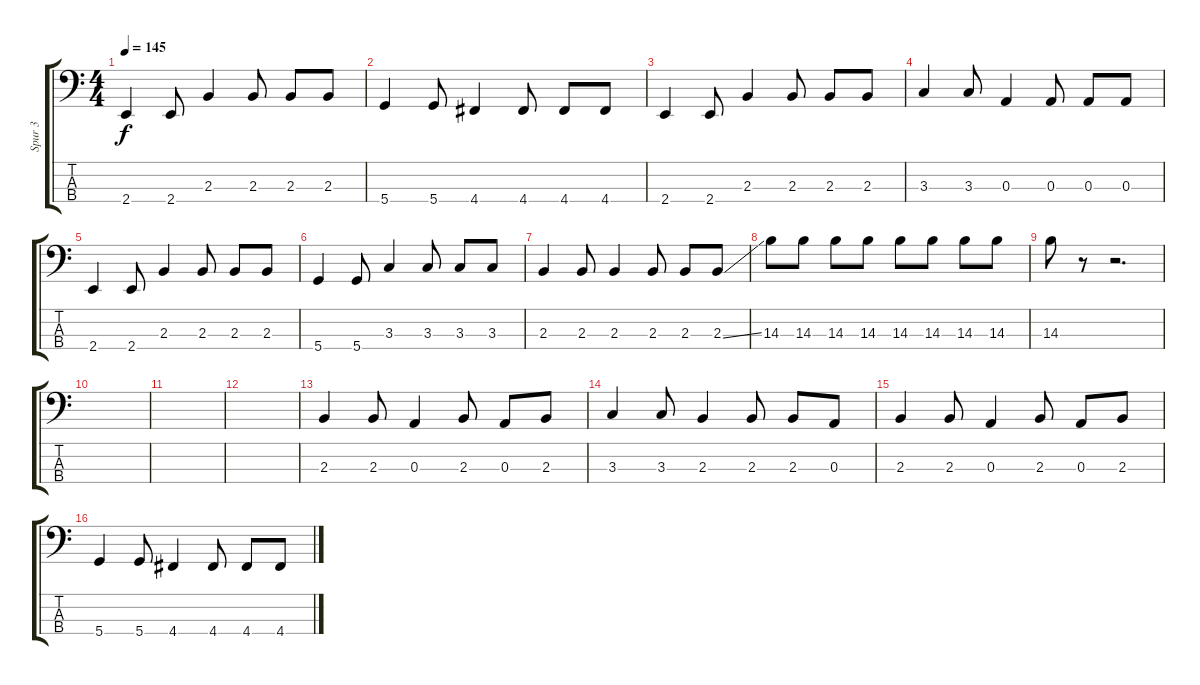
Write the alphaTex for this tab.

\track ("Spur 3" "Spur 3") {instrument electricbassfinger}
\staff {score tabs}
\tuning (G2 D2 A1 D1) {hide}
\ts (4 4)
\tempo 145
\clef f4
\ks c
2.4.4{dy f} 2.4.8 2.3.4 2.3.8 2.3.8 2.3.8 |
5.4.4 5.4.8 4.4.4 4.4.8 4.4.8 4.4.8 |
2.4.4 2.4.8 2.3.4 2.3.8 2.3.8 2.3.8 |
3.3.4 3.3.8 0.3.4 0.3.8 0.3.8 0.3.8 |
2.4.4 2.4.8 2.3.4 2.3.8 2.3.8 2.3.8 |
5.4.4 5.4.8 3.3.4 3.3.8 3.3.8 3.3.8 |
2.3.4 2.3.8 2.3.4 2.3.8 2.3.8 2.3{ss}.8 |
14.3.8 14.3.8 14.3.8 14.3.8 14.3.8 14.3.8 14.3.8 14.3.8 |
14.3.8 r.8 r.2{d} |
|
|
|
2.3.4 2.3.8 0.3.4 2.3.8 0.3.8 2.3.8 |
3.3.4 3.3.8 2.3.4 2.3.8 2.3.8 0.3.8 |
2.3.4 2.3.8 0.3.4 2.3.8 0.3.8 2.3.8 |
5.4.4 5.4.8 4.4.4 4.4.8 4.4.8 4.4.8
